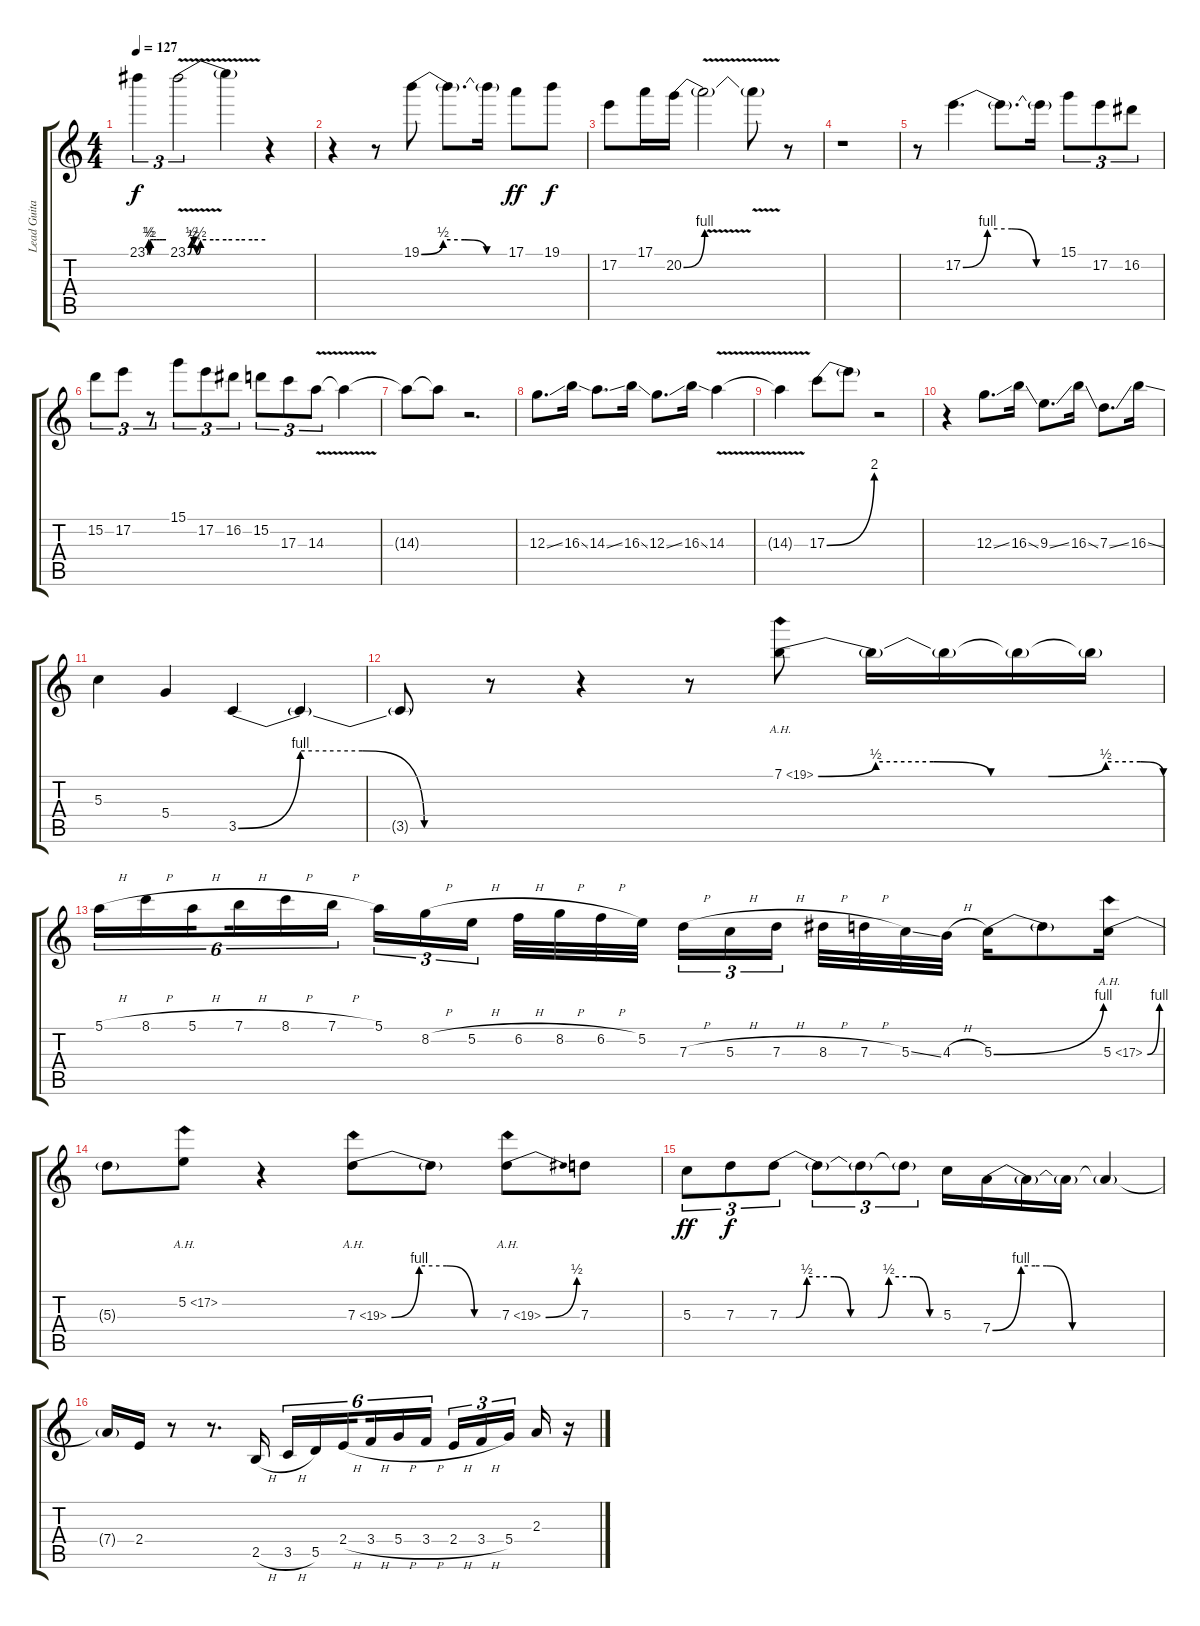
\track ("Lead Guitar" "Lead Guita") {instrument distortionguitar}
\staff {score tabs}
\tuning (E4 B3 G3 D3 A2 E2) {hide}
\ts (4 4)
\tempo 127
\clef g2
\ks c
23.1{be (custom 0 0 4 2 7 0 10 2 20 2 30 2 40 2 50 2 60 2)}.4{tu (3 2) dy f} 23.1{be (custom 0 0 3 2 5 1 7 0 10 2 20 2 30 2 40 2 50 2 60 2) v}.2{tu (3 2)} 23.1{t}.4 r.4 |
r.4 r.8 19.1{be (custom 0 0 15 2 30 2 45 0 60 0)}.8 19.1{t}.8{d} 19.1{t}.16 17.1.8{dy ff} 19.1.8{dy f} |
17.2.8 17.1.16 20.2{be (bend 0 0 60 4)}.16 20.2{v t}.2 20.2{t}.8 r.8 |
r.1 |
r.8 17.2{be (custom 0 0 15 4 30 4 45 0 60 0)}.4{d} 17.2{t}.8{d} 17.2{t}.16 15.1.8{tu (3 2)} 17.2.8{tu (3 2)} 16.2.8{tu (3 2)} |
15.2.8{tu (3 2)} 17.2.8{tu (3 2)} r.8{tu (3 2)} 15.1.8{tu (3 2)} 17.2.8{tu (3 2)} 16.2.8{tu (3 2)} 15.2.8{tu (3 2)} 17.3.8{tu (3 2)} 14.3{v}.8{tu (3 2)} 14.3{t}.4 |
14.3{t}.8 14.3{t}.8 r.2{d} |
12.3{ss}.8{d} 16.3{ss}.16 14.3{ss}.8{d} 16.3{ss}.16 12.3{ss}.8{d} 16.3{ss}.16 14.3{v}.4 |
14.3{t}.4{volume 13} 17.3{be (bend 0 0 60 8)}.8 17.3{t}.8 r.2 |
r.4{volume 11} 12.3{ss}.8{d} 16.3{ss}.16 9.3{ss}.8{d} 16.3{ss}.16 7.3{ss}.8{d} 16.3{ss}.16 |
5.3.4{volume 11} 5.4.4 3.5{be (custom 0 0 15 4 30 4 45 0 60 0)}.4 3.5{t}.4 |
3.5{t}.8{volume 8} r.8 r.4 r.8 7.1{be (custom 0 0 10 2 20 2 30 0 40 0 50 2 56 2 60 0) ah 12}.8 7.1{t}.16 7.1{t}.16 7.1{t}.16 7.1{t}.16 |
5.1{h}.16{tu (6 4)} 8.1{h}.16{tu (6 4)} 5.1{h}.16{tu (6 4) beam splitsecondary} 7.1{h}.16{tu (6 4)} 8.1{h}.16{tu (6 4)} 7.1{h}.16{tu (6 4)} 5.1.16{tu (3 2)} 8.2{h}.16{tu (3 2)} 5.2{h}.16{tu (3 2) beam splitsecondary} 6.2{h}.32 8.2{h}.32 6.2{h}.32 5.2.32 7.3{h}.16{tu (3 2)} 5.3{h}.16{tu (3 2)} 7.3{h}.16{tu (3 2) beam splitsecondary} 8.3{h}.32 7.3{h}.32 5.3{ss}.32 4.3{h}.32 5.3{be (bend 0 0 60 4)}.16 5.3{t}.8 5.3{be (bend 0 0 60 4) ah 12}.16 |
5.3{t}.8 5.2{ah 12}.8{volume 5} r.4 7.3{be (custom 0 0 15 4 30 4 45 0 60 0) ah 12}.8 7.3{t}.8 7.3{be (bend 0 0 60 2) ah 12}.8 7.3.8 |
5.3.8{tu (3 2) dy ff volume 4} 7.3.8{tu (3 2) dy f} 7.3{be (custom 0 0 6 0 10 2 20 2 26 0 30 0 36 0 40 2 49 2 55 0 60 0)}.8{tu (3 2)} 7.3{t}.8{tu (3 2)} 7.3{t}.8{tu (3 2)} 7.3{t}.8{tu (3 2)} 5.3.16 7.4{be (custom 0 0 10 4 15 4 19 4 28 0 45 0 60 0)}.16 7.4{t}.16 7.4{t}.16 7.4{t}.4 |
7.4{t}.16 2.4.16{volume 3} r.8 r.8{d} 2.5{h}.16 3.5{h}.16{tu (6 4)} 5.5.16{tu (6 4)} 2.4{h}.16{tu (6 4) beam splitsecondary} 3.4{h}.16{tu (6 4)} 5.4{h}.16{tu (6 4)} 3.4{h}.16{tu (6 4)} 2.4{h}.16{tu (3 2)} 3.4{h}.16{tu (3 2)} 5.4.16{tu (3 2) beam splitsecondary} 2.3.16 r.16
